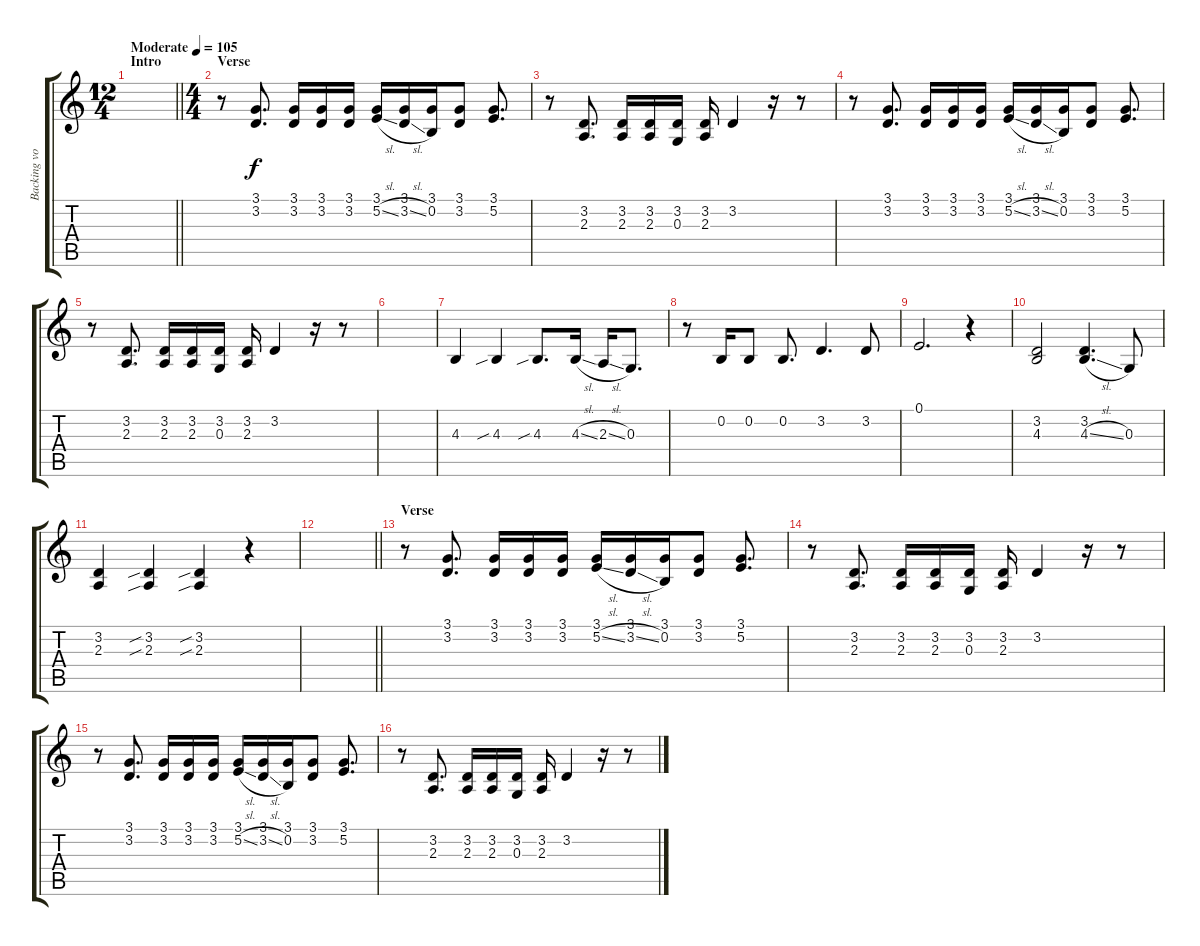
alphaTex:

\track ("Backing vocals" "Backing vo") {instrument trombone}
\staff {score tabs}
\tuning (E4 B3 G3 D3 A2 E2) {hide}
\ts (12 4)
\section ("" "Intro")
\tempo (105 "Moderate")
\clef g2
\barLineRight lightlight
\ks c
|
\ts (4 4)
\section ("" "Verse")
r.8 (3.1 3.2).8{d} (3.1 3.2).16 (3.1 3.2).16 (3.1 3.2).16 (3.1 5.2{sl}).16 (3.1 3.2{sl}).16 (3.1 0.2).16 (3.1 3.2).8 (3.1 5.2).8{d} |
r.8 (3.2 2.3).8{d} (3.2 2.3).16 (3.2 2.3).16 (3.2 0.3).16 (3.2 2.3).16 3.2.4 r.16 r.8 |
r.8 (3.1 3.2).8{d} (3.1 3.2).16 (3.1 3.2).16 (3.1 3.2).16 (3.1 5.2{sl}).16 (3.1 3.2{sl}).16 (3.1 0.2).16 (3.1 3.2).8 (3.1 5.2).8{d} |
r.8 (3.2 2.3).8{d} (3.2 2.3).16 (3.2 2.3).16 (3.2 0.3).16 (3.2 2.3).16 3.2.4 r.16 r.8 |
|
4.3.4 4.3{sib}.4 4.3{sib}.8{d} 4.3{sl}.16 2.3{sl}.16 0.3.8{d} |
r.8 0.2.16 0.2.8 0.2.8{d} 3.2.4{d} 3.2.8 |
0.1.2{d} r.4 |
(3.2 4.3).2 (3.2 4.3{sl}).4{d} 0.3.8 |
(3.2 2.3).4 (3.2{sib} 2.3{sib}).4 (3.2{sib} 2.3{sib}).4 r.4 |
\barLineRight lightlight
|
\section ("" "Verse")
r.8 (3.1 3.2).8{d} (3.1 3.2).16 (3.1 3.2).16 (3.1 3.2).16 (3.1 5.2{sl}).16 (3.1 3.2{sl}).16 (3.1 0.2).16 (3.1 3.2).8 (3.1 5.2).8{d} |
r.8 (3.2 2.3).8{d} (3.2 2.3).16 (3.2 2.3).16 (3.2 0.3).16 (3.2 2.3).16 3.2.4 r.16 r.8 |
r.8 (3.1 3.2).8{d} (3.1 3.2).16 (3.1 3.2).16 (3.1 3.2).16 (3.1 5.2{sl}).16 (3.1 3.2{sl}).16 (3.1 0.2).16 (3.1 3.2).8 (3.1 5.2).8{d} |
r.8 (3.2 2.3).8{d} (3.2 2.3).16 (3.2 2.3).16 (3.2 0.3).16 (3.2 2.3).16 3.2.4 r.16 r.8
